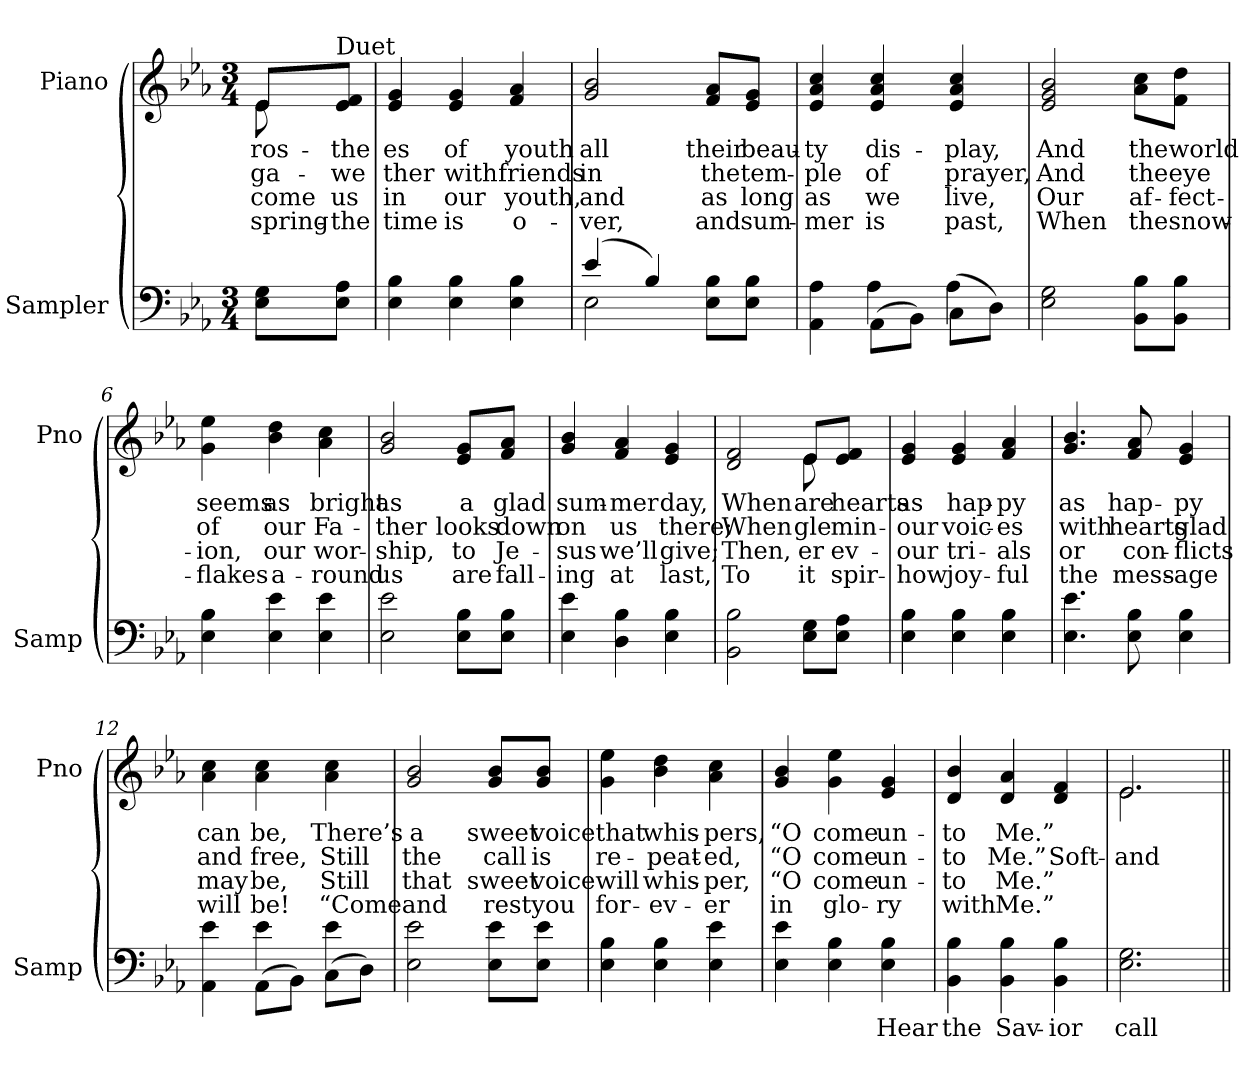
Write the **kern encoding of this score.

**kern	**text	**kern	**text	**text	**text	**text
*part2	*part2	*part1	*part1	*part1	*part1	*part1
*staff2	*staff2	*staff1	*staff1	*staff1	*staff1	*staff1
*I"Sampler	*	*I"Piano	*	*	*	*
*I'Samp	*	*I'Pno	*	*	*	*
*clefF4	*	*clefG2	*	*	*	*
*k[b-e-a-]	*	*k[b-e-a-]	*	*	*	*
*E-:	*	*E-:	*	*	*	*
*M3/4	*	*M3/4	*	*	*	*
=1	=1	=1	=1	=1	=1	=1
*	*	*^	*	*	*	*
8E-\ 8G\L	.	8e-/L	8e-	ros-	ga-	come	spring-
!	!	!LO:TX:t=Duet	!	!	!	!	!
8E-\ 8A-\J	.	8e-/ 8f/J	8ryy	the	we	us	the
*	*	*v	*v	*	*	*	*
=2	=2	=2	=2	=2	=2	=2
4E- 4B-	.	4e- 4g	-es	-ther	in	-time
4E- 4B-	.	4e- 4g	of	with	our	is
4E- 4B-	.	4f 4a-	youth	friends	youth,	o-
=3	=3	=3	=3	=3	=3	=3
*^	*	*	*	*	*	*
(4e-/	2E-	.	2g 2b-	all	in	and	-ver,
4B-/)	.	.	.	.	.	.	.
8E-\ 8B-\L	4ryy	.	8f/ 8a-/L	their	the	as	and
8E-\ 8B-\J	.	.	8e-/ 8g/J	beau-	tem-	long	sum-
=4	=4	=4	=4	=4	=4	=4	=4
4AA- 4A-	4ryy	.	4e- 4a- 4cc	-ty	-ple	as	-mer
(8AA-\L	4A-	.	4e- 4a- 4cc	dis-	of	we	is
8BB-\J)	.	.	.	.	.	.	.
(8C\L	4A-	.	4e- 4a- 4cc	-play,	prayer,	live,	past,
8D\J)	.	.	.	.	.	.	.
*v	*v	*	*	*	*	*	*
=5	=5	=5	=5	=5	=5	=5
2E- 2G	.	2e- 2g 2b-	And	And	Our	When
8BB-\ 8B-\L	.	8a-\ 8cc\L	the	the	af-	the
8BB-\ 8B-\J	.	8f\ 8dd\J	world	eye	-fect-	snow-
=6	=6	=6	=6	=6	=6	=6
4E- 4B-	.	4g 4ee-	seems	of	-ion,	-flakes
4E- 4e-	.	4b- 4dd	as	our	our	a-
4E- 4e-	.	4a- 4cc	bright	Fa-	wor-	-round
=7	=7	=7	=7	=7	=7	=7
2E- 2e-	.	2g 2b-	as	-ther	-ship,	us
8E-\ 8B-\L	.	8e-/ 8g/L	a	looks	to	are
8E-\ 8B-\J	.	8f/ 8a-/J	glad	down	Je-	fall-
=8	=8	=8	=8	=8	=8	=8
4E- 4e-	.	4g 4b-	sum-	on	-sus	-ing
4D 4B-	.	4f 4a-	-mer	us	we’ll	at
4E- 4B-	.	4e- 4g	day,	there;	give;	last,
=9	=9	=9	=9	=9	=9	=9
*	*	*^	*	*	*	*
2BB- 2B-	.	2d 2f	2ryy	When	When	Then,	To
8E-\ 8G\L	.	8e-/L	8e-	are	-gle	-er	-it
8E-\ 8A-\J	.	8e-/ 8f/J	8ryy	hearts	min-	-ev-	spir-
*	*	*v	*v	*	*	*	*
=10	=10	=10	=10	=10	=10	=10
4E- 4B-	.	4e- 4g	as	our	our	how
4E- 4B-	.	4e- 4g	hap-	voic-	tri-	joy-
4E- 4B-	.	4f 4a-	-py	-es	-als	-ful
=11	=11	=11	=11	=11	=11	=11
4.E- 4.e-	.	4.g 4.b-	as	with	or	the
8E- 8B-	.	8f 8a-	hap-	hearts	con-	mess-
4E- 4B-	.	4e- 4g	-py	glad	-flicts	-age
=12	=12	=12	=12	=12	=12	=12
*^	*	*	*	*	*	*
4AA- 4e-	4ryy	.	4a- 4cc	can	and	may	will
(8AA-\L	4e-	.	4a- 4cc	be,	free,	be,	be!
8BB-\J)	.	.	.	.	.	.	.
(8C\L	4e-	.	4a- 4cc	There’s	Still	Still	“Come
8D\J)	.	.	.	.	.	.	.
*v	*v	*	*	*	*	*	*
=13	=13	=13	=13	=13	=13	=13
2E- 2e-	.	2g 2b-	a	the	that	and
8E-\ 8e-\L	.	8g/ 8b-/L	sweet	call	sweet	rest
8E-\ 8e-\J	.	8g/ 8b-/J	voice	is	voice	you
=14	=14	=14	=14	=14	=14	=14
4E- 4B-	.	4g 4ee-	that	re-	will	for-
4E- 4B-	.	4b- 4dd	whis-	-peat-	whis-	-ev-
4E- 4e-	.	4a- 4cc	-pers,	-ed,	-per,	-er
=15	=15	=15	=15	=15	=15	=15
4E- 4e-	.	4g 4b-	“O	“O	“O	in
4E- 4B-	.	4g 4ee-	come	come	come	glo-
4E- 4B-	Hear	4e- 4g	un-	un-	un-	-ry
=16	=16	=16	=16	=16	=16	=16
4BB- 4B-	the	4d 4b-	-to	-to	-to	with
4BB- 4B-	Sav-	4d 4a-	Me.”	Me.”	Me.”	Me.”
4BB- 4B-	-ior	4d 4f	.	Soft-	.	.
=17	=17	=17	=17	=17	=17	=17
*	*	*^	*	*	*	*
2.E- 2.G	call-	2.e-/	2.e-	.	and	.	.
*	*	*v	*v	*	*	*	*
=||	=||	=||	=||	=||	=||	=||
*-	*-	*-	*-	*-	*-	*-
